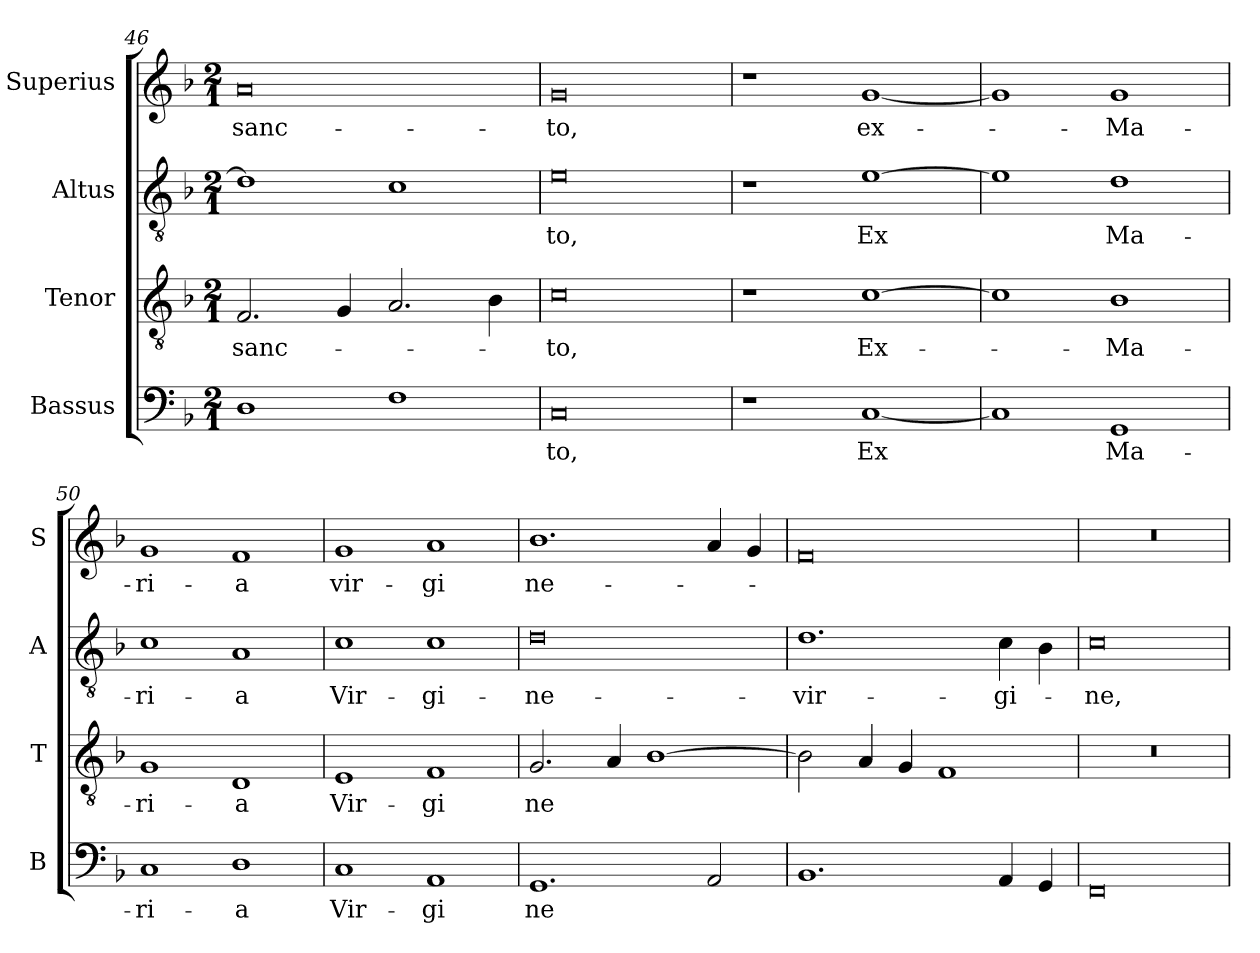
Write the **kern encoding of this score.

**kern	**text	**kern	**text	**kern	**text	**kern	**text
*part4	*part4	*part3	*part3	*part2	*part2	*part1	*part1
*staff4	*staff4	*staff3	*staff3	*staff2	*staff2	*staff1	*staff1
*I"Bassus	*	*I"Tenor	*	*I"Altus	*	*I"Superius	*
*I'B	*	*I'T	*	*I'A	*	*I'S	*
*clefF4	*	*clefGv2	*	*clefGv2	*	*clefG2	*
*k[b-]	*	*k[b-]	*	*k[b-]	*	*k[b-]	*
*M2/1	*	*M2/1	*	*M2/1	*	*M2/1	*
=46	=46	=46	=46	=46	=46	=46	=46
1D	.	2.F/	sanc-	1d]	.	0a	sanc-
.	.	4G/	.	.	.	.	.
1F	.	2.A/	.	1c	.	.	.
.	.	4B-\	.	.	.	.	.
=47	=47	=47	=47	=47	=47	=47	=47
0C	-to,	0c	-to,	0e	-to,	0g	-to,
=48	=48	=48	=48	=48	=48	=48	=48
1r	.	1r	.	1r	.	1r	.
[1C	Ex	[1c	Ex-	[1e	Ex	[1g	ex-
=49	=49	=49	=49	=49	=49	=49	=49
1C]	.	1c]	.	1e]	.	1g]	.
1GG	Ma-	1B-	-Ma-	1d	Ma-	1g	-Ma-
=50	=50	=50	=50	=50	=50	=50	=50
1C	-ri-	1G	-ri-	1c	-ri-	1g	-ri-
1D	-a	1D	-a	1A	-a	1f	-a
=51	=51	=51	=51	=51	=51	=51	=51
1C	Vir-	1E	Vir-	1c	Vir-	1g	vir-
1AA	-gi	1F	-gi	1c	-gi-	1a	-gi
=52	=52	=52	=52	=52	=52	=52	=52
1.GG	ne	2.G/	ne	0d	-ne-	1.b-	ne-
.	.	4A/	.	.	.	.	.
.	.	[1B-	.	.	.	.	.
2AA/	.	.	.	.	.	4a/	.
.	.	.	.	.	.	4g/	.
=53	=53	=53	=53	=53	=53	=53	=53
1.BB-	.	2B-\]	.	1.d	-vir-	0f	.
.	.	4A/	.	.	.	.	.
.	.	4G/	.	.	.	.	.
.	.	1F	.	.	.	.	.
4AA/	.	.	.	4c\	-gi-	.	.
4GG/	.	.	.	4B-\	.	.	.
=54	=54	=54	=54	=54	=54	=54	=54
0FF	.	0r	.	0c	-ne,	0r	.
=	=	=	=	=	=	=	=
*-	*-	*-	*-	*-	*-	*-	*-
